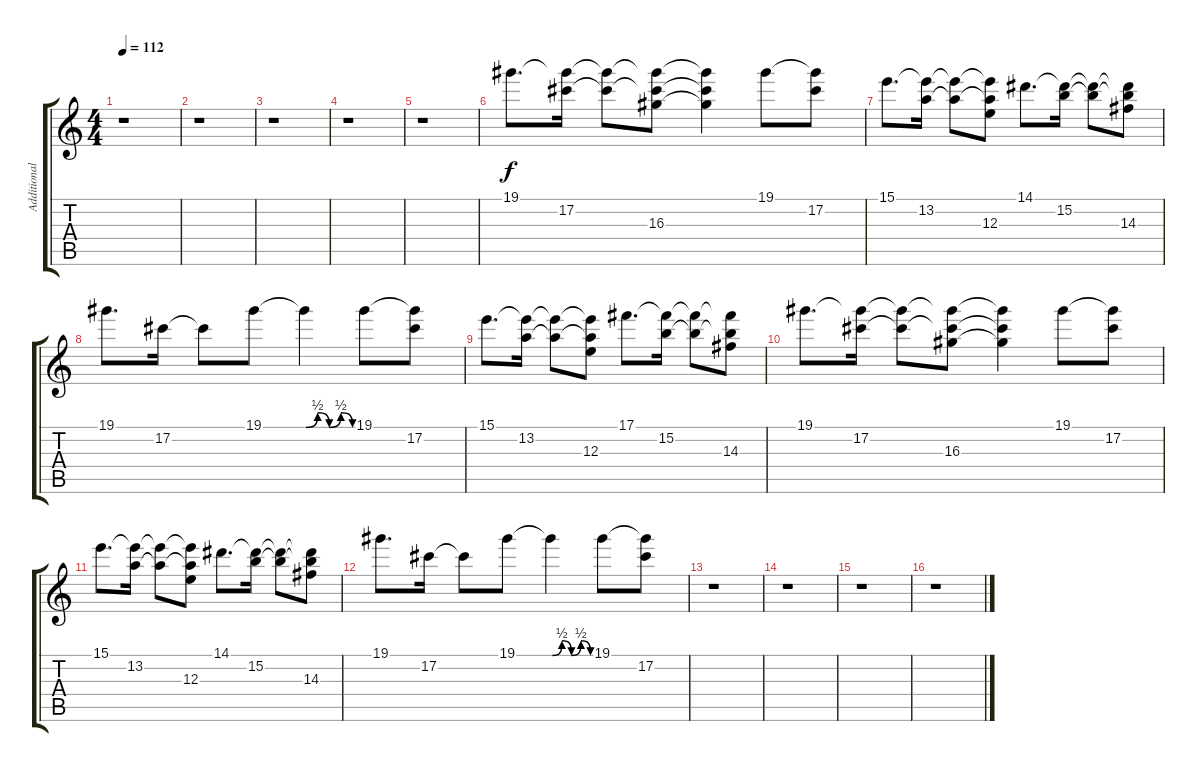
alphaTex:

\track ("Additional Guitar 1" "Additional") {instrument distortionguitar}
\staff {score tabs}
\tuning (Db4 Ab3 E3 B2 Gb2 B1) {hide}
\ts (4 4)
\tempo 112
\clef g2
\ks c
r.1{dy f} |
r.1 |
r.1 |
r.1 |
r.1 |
19.1.8{d} (19.1{t} 17.2).16 (19.1{t} 17.2{t}).8 (19.1{t} 17.2{t} 16.3).8 (19.1{t} 17.2{t} 16.3{t}).4 19.1.8 (19.1{t} 17.2).8 |
15.1.8{d} (15.1{t} 13.2).16 (15.1{t} 13.2{t}).8 (15.1{t} 13.2{t} 12.3).8 14.1.8{d} (14.1{t} 15.2).16 (14.1{t} 15.2{t}).8 (14.1{t} 15.2{t} 14.3).8 |
19.1.8{d} 17.2.16 17.2{t}.8 19.1.8 19.1{be (custom 0 0 15 2 30 0 45 2 60 0) t}.4 19.1.8 (19.1{t} 17.2).8 |
15.1.8{d} (15.1{t} 13.2).16 (15.1{t} 13.2{t}).8 (15.1{t} 13.2{t} 12.3).8 17.1.8{d} (17.1{t} 15.2).16 (17.1{t} 15.2{t}).8 (17.1{t} 15.2{t} 14.3).8 |
19.1.8{d} (19.1{t} 17.2).16 (19.1{t} 17.2{t}).8 (19.1{t} 17.2{t} 16.3).8 (19.1{t} 17.2{t} 16.3{t}).4 19.1.8 (19.1{t} 17.2).8 |
15.1.8{d} (15.1{t} 13.2).16 (15.1{t} 13.2{t}).8 (15.1{t} 13.2{t} 12.3).8 14.1.8{d} (14.1{t} 15.2).16 (14.1{t} 15.2{t}).8 (14.1{t} 15.2{t} 14.3).8 |
19.1.8{d} 17.2.16 17.2{t}.8 19.1.8 19.1{be (custom 0 0 15 2 30 0 45 2 60 0) t}.4 19.1.8 (19.1{t} 17.2).8 |
r.1 |
r.1 |
r.1 |
r.1
